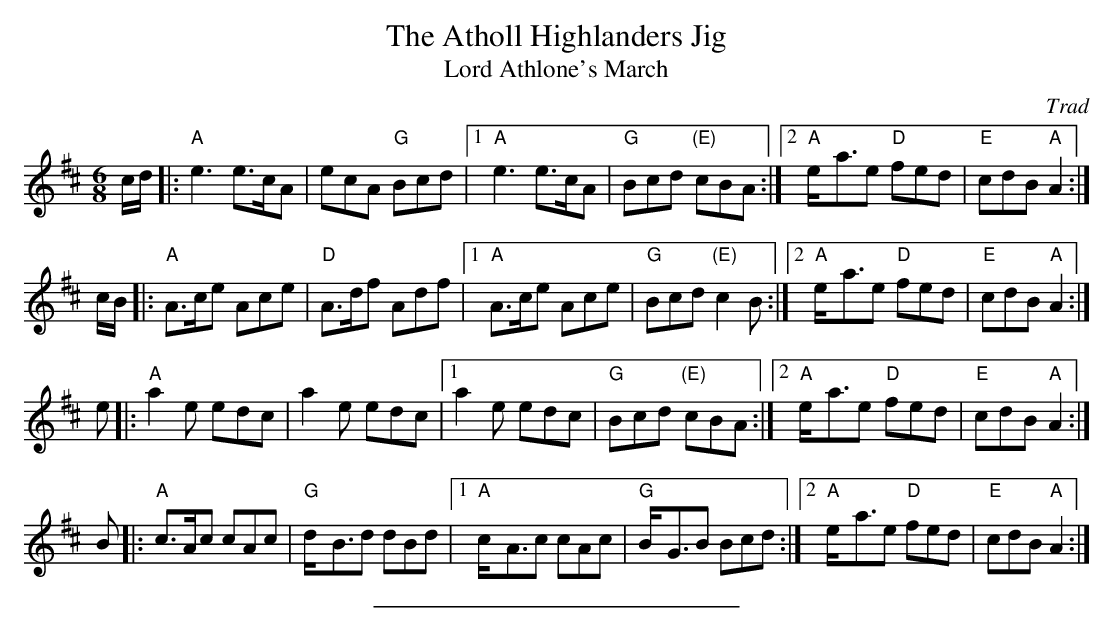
X:1
T: The Atholl Highlanders Jig
T: Lord Athlone's March
O: Trad
M: 6/8
L: 1/8
K: AMix
c/d/ |: "A"e3 e>cA  | ecA "G"Bcd  |1 "A"e3 e>cA  | "G"Bcd "(E)"cBA :|2 "A"e-<ae "D"fed | "E"cdB "A"A2 :|
c/B/ |: "A"A>ce Ace | "D"A>df Adf |1 "A"A>ce Ace | "G"Bcd "(E)"c2B :|2 "A"e-<ae "D"fed | "E"cdB "A"A2 :|
 e   |: "A"a2e edc  | a2e edc     |1  a2e edc    | "G"Bcd "(E)"cBA :|2 "A"e-<ae "D"fed | "E"cdB "A"A2 :|
 B   |: "A"c>Ac cAc | "G"d-<Bd dBd |1 "A"c-<Ac cAc | "G"B-<GB Bcd :|2 "A"e-<ae "D"fed | "E"cdB "A"A2 :|
%%sep 5 5 234
K:C
x8 x8 x8 x8 |
x8 x8 x8 x8 |
x8 x8 x8 x8 |
x8 x8 x8 x8 |
